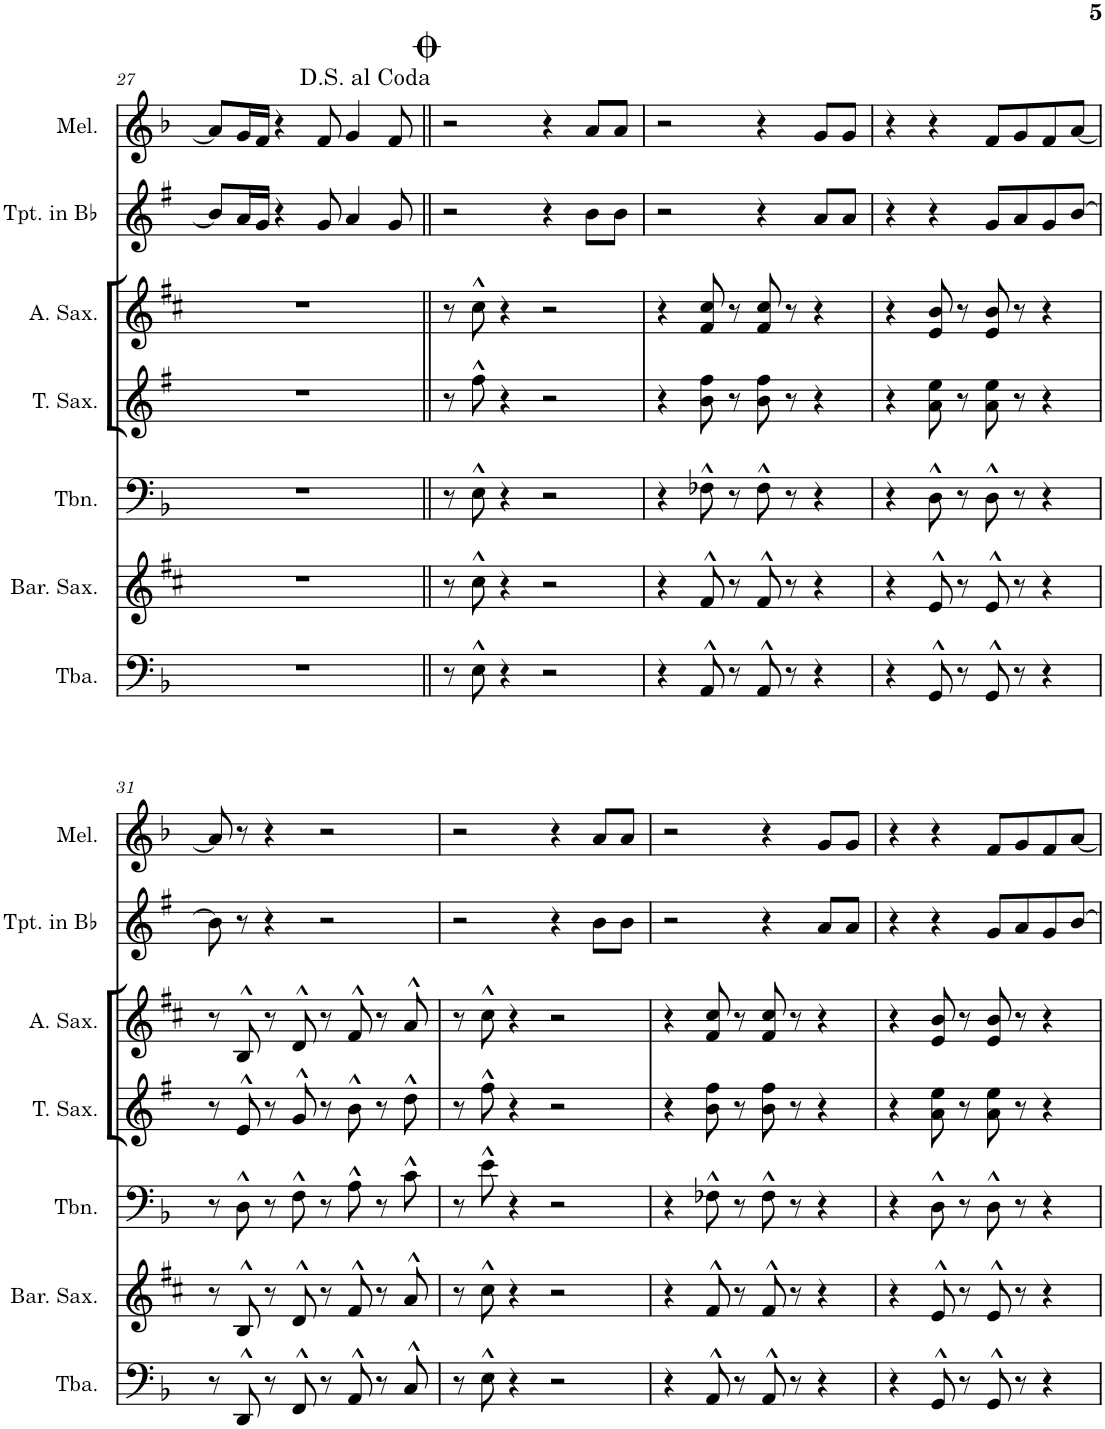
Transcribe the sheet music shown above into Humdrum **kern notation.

**kern	**kern	**kern	**kern	**kern	**kern	**kern
*part7	*part6	*part5	*part4	*part3	*part2	*part1
*staff7	*staff6	*staff5	*staff4	*staff3	*staff2	*staff1
*I"Tuba	*I"Baritone Saxophone	*I"Trombone	*I"Tenor Saxophone	*I"Alto Saxophone	*I"Trumpet in Bb	*I"Melodica
*I'Tba.	*I'Bar. Sax.	*I'Tbn.	*I'T. Sax.	*I'A. Sax.	*I'Tpt. in Bb	*I'Mel.
!!LO:PB:g=z
*clefF4	*clefG2	*clefF4	*clefG2	*clefG2	*clefG2	*clefG2
*	*Trd12c21	*	*Trd8c14	*Trd5c9	*Trd1c2	*
*k[b-]	*k[f#c#]	*k[b-]	*k[f#]	*k[f#c#]	*k[f#]	*k[b-]
*M4/4	*M4/4	*M4/4	*M4/4	*M4/4	*M4/4	*M4/4
=27	=27	=27	=27	=27	=27	=27
1r	1r	1r	1r	1r	8b/L]	8a/L]
.	.	.	.	.	16a/L	16g/L
.	.	.	.	.	16g/JJ	16f/JJ
.	.	.	.	.	4r	4r
.	.	.	.	.	8g/	8f/
.	.	.	.	.	4a/	4g/
.	.	.	.	.	8g/	8f/
=28||	=28||	=28||	=28||	=28||	=28||	=28||
8r	8r	8r	8r	8r	2r	2r
8E^^\	8cc#^^\	8E^^\	8ff#^^\	8cc#^^\	.	.
4r	4r	4r	4r	4r	.	.
2r	2r	2r	2r	2r	4r	4r
.	.	.	.	.	8b\L	8a/L
.	.	.	.	.	8b\J	8a/J
=29	=29	=29	=29	=29	=29	=29
4r	4r	4r	4r	4r	2r	2r
8AA^^/	8f#^^/	8F-X^^\	8b\ 8ff#\	8f#/ 8cc#/	.	.
8r	8r	8r	8r	8r	.	.
8AA^^/	8f#^^/	8F-^^\	8b\ 8ff#\	8f#/ 8cc#/	4r	4r
8r	8r	8r	8r	8r	.	.
4r	4r	4r	4r	4r	8a/L	8g/L
.	.	.	.	.	8a/J	8g/J
=30	=30	=30	=30	=30	=30	=30
4r	4r	4r	4r	4r	4r	4r
8GG^^/	8e^^/	8D^^\	8a\ 8ee\	8e/ 8b/	4r	4r
8r	8r	8r	8r	8r	.	.
8GG^^/	8e^^/	8D^^\	8a\ 8ee\	8e/ 8b/	8g/L	8f/L
8r	8r	8r	8r	8r	8a/	8g/
4r	4r	4r	4r	4r	8g/	8f/
.	.	.	.	.	[8b/J	[8a/J
!!LO:LB:g=z
=31	=31	=31	=31	=31	=31	=31
8r	8r	8r	8r	8r	8b\]	8a/]
8DD^^/	8B^^/	8D^^\	8e^^/	8B^^/	8r	8r
8r	8r	8r	8r	8r	4r	4r
8FF^^/	8d^^/	8F^^\	8g^^/	8d^^/	.	.
8r	8r	8r	8r	8r	2r	2r
8AA^^/	8f#^^/	8A^^\	8b^^\	8f#^^/	.	.
8r	8r	8r	8r	8r	.	.
8C^^/	8a^^/	8c^^\	8dd^^\	8a^^/	.	.
=32	=32	=32	=32	=32	=32	=32
8r	8r	8r	8r	8r	2r	2r
8E^^\	8cc#^^\	8e^^\	8ff#^^\	8cc#^^\	.	.
4r	4r	4r	4r	4r	.	.
2r	2r	2r	2r	2r	4r	4r
.	.	.	.	.	8b\L	8a/L
.	.	.	.	.	8b\J	8a/J
=33	=33	=33	=33	=33	=33	=33
4r	4r	4r	4r	4r	2r	2r
8AA^^/	8f#^^/	8F-X^^\	8b\ 8ff#\	8f#/ 8cc#/	.	.
8r	8r	8r	8r	8r	.	.
8AA^^/	8f#^^/	8F-^^\	8b\ 8ff#\	8f#/ 8cc#/	4r	4r
8r	8r	8r	8r	8r	.	.
4r	4r	4r	4r	4r	8a/L	8g/L
.	.	.	.	.	8a/J	8g/J
=34	=34	=34	=34	=34	=34	=34
4r	4r	4r	4r	4r	4r	4r
8GG^^/	8e^^/	8D^^\	8a\ 8ee\	8e/ 8b/	4r	4r
8r	8r	8r	8r	8r	.	.
8GG^^/	8e^^/	8D^^\	8a\ 8ee\	8e/ 8b/	8g/L	8f/L
8r	8r	8r	8r	8r	8a/	8g/
4r	4r	4r	4r	4r	8g/	8f/
.	.	.	.	.	[8b/J	[8a/J
=	=	=	=	=	=	=
*-	*-	*-	*-	*-	*-	*-
